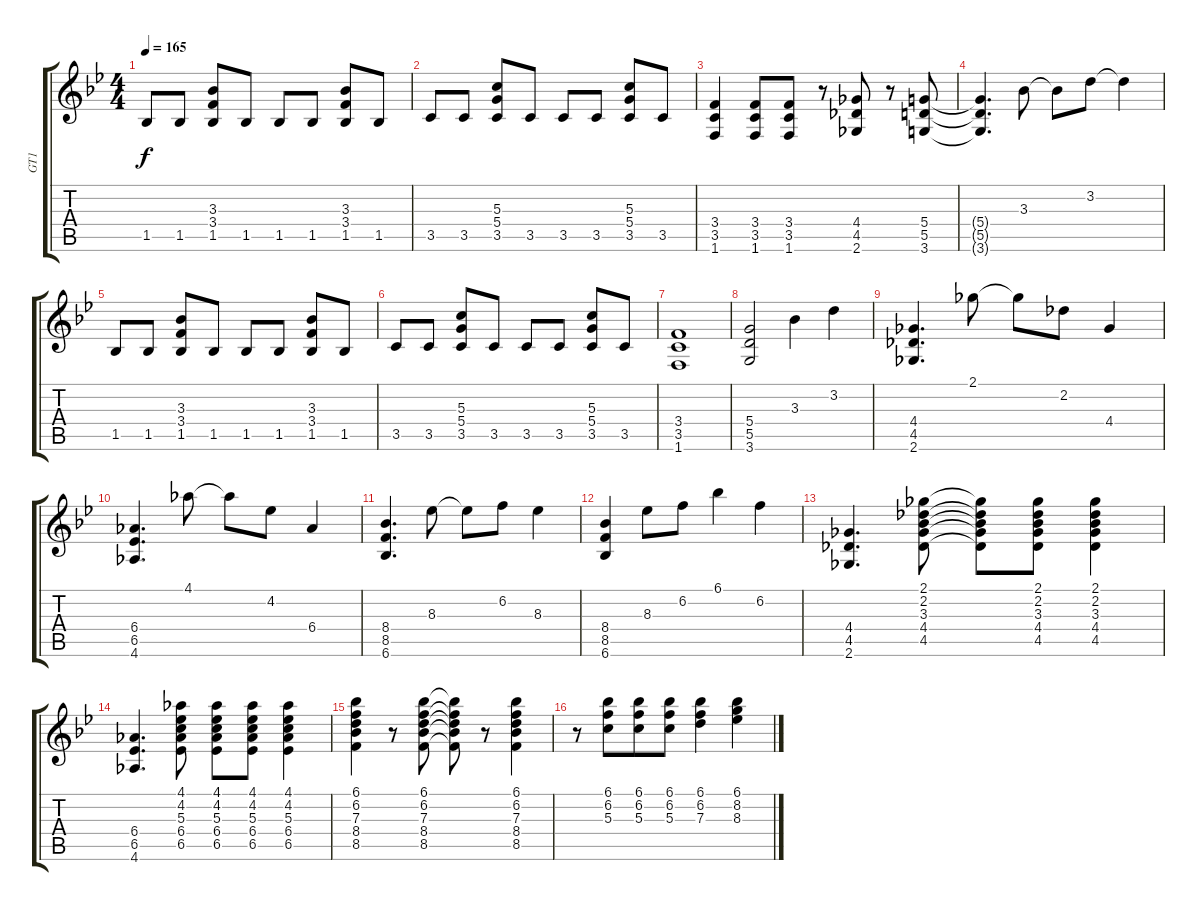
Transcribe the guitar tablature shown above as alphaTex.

\track ("GT1" "GT1") {instrument overdrivenguitar}
\staff {score tabs}
\tuning (E4 B3 G3 D3 A2 E2) {hide}
\ts (4 4)
\tempo 165
\clef g2
\ks bb
1.5.8{dy f} 1.5.8 (3.3 3.4 1.5).8 1.5.8 1.5.8 1.5.8 (3.3 3.4 1.5).8 1.5.8 |
3.5.8 3.5.8 (5.3 5.4 3.5).8 3.5.8 3.5.8 3.5.8 (5.3 5.4 3.5).8 3.5.8 |
(3.4 3.5 1.6).4 (3.4 3.5 1.6).8 (3.4 3.5 1.6).8 r.8 (4.4 4.5 2.6).8 r.8 (5.4 5.5 3.6).8 |
(5.4{t} 5.5{t} 3.6{t}).4{d} 3.3.8 3.3{t}.8 3.2.8 3.2{t}.4 |
1.5.8 1.5.8 (3.3 3.4 1.5).8 1.5.8 1.5.8 1.5.8 (3.3 3.4 1.5).8 1.5.8 |
3.5.8 3.5.8 (5.3 5.4 3.5).8 3.5.8 3.5.8 3.5.8 (5.3 5.4 3.5).8 3.5.8 |
(3.4 3.5 1.6).1 |
(5.4 5.5 3.6).2 3.3.4 3.2.4 |
(4.4 4.5 2.6).4{d} 2.1.8 2.1{t}.8 2.2.8 4.4.4 |
(6.4 6.5 4.6).4{d} 4.1.8 4.1{t}.8 4.2.8 6.4.4 |
(8.4 8.5 6.6).4{d} 8.3.8 8.3{t}.8 6.2.8 8.3.4 |
(8.4 8.5 6.6).4 8.3.8 6.2.8 6.1.4 6.2.4 |
(4.4 4.5 2.6).4{d} (2.1 2.2 3.3 4.4 4.5).8 (2.1{t} 2.2{t} 3.3{t} 4.4{t} 4.5{t}).8 (2.1 2.2 3.3 4.4 4.5).8 (2.1 2.2 3.3 4.4 4.5).4 |
(6.4 6.5 4.6).4{d} (4.1 4.2 5.3 6.4 6.5).8 (4.1 4.2 5.3 6.4 6.5).8 (4.1 4.2 5.3 6.4 6.5).8 (4.1 4.2 5.3 6.4 6.5).4 |
(6.1 6.2 7.3 8.4 8.5).4 r.8 (6.1 6.2 7.3 8.4 8.5).8 (6.1{t} 6.2{t} 7.3{t} 8.4{t} 8.5{t}).8 r.8 (6.1 6.2 7.3 8.4 8.5).4 |
r.8 (6.1 6.2 5.3).8{beam merge} (6.1 6.2 5.3).8 (6.1 6.2 5.3).8 (6.1 6.2 7.3).4 (6.1 8.2 8.3).4
